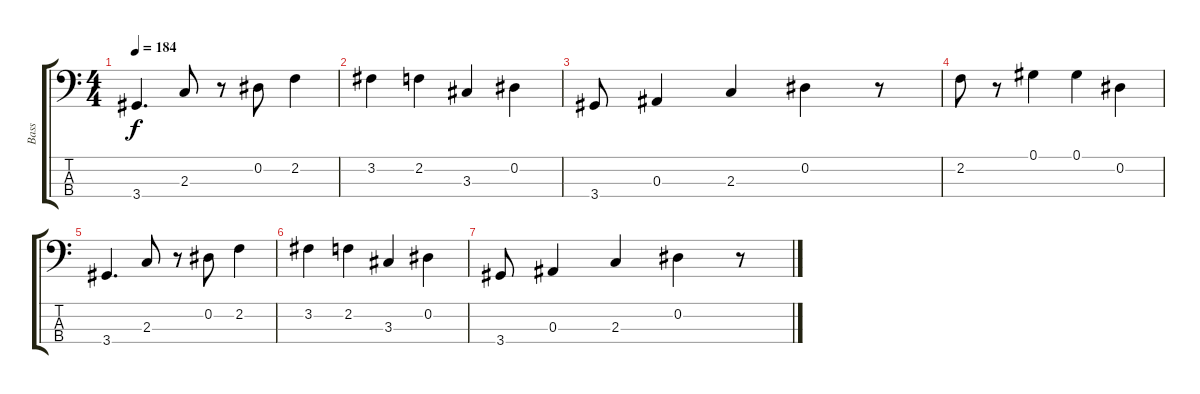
\track ("Bass" "Bass") {instrument electricbassfinger}
\staff {score tabs}
\tuning (Ab2 Eb2 Bb1 F1) {hide}
\ts (4 4)
\tempo 184
\clef f4
\ks c
3.4.4{d dy f} 2.3.8 r.8 0.2.8 2.2.4 |
3.2.4 2.2.4 3.3.4 0.2.4 |
3.4.8 0.3.4 2.3.4 0.2.4 r.8 |
2.2.8 r.8 0.1.4 0.1.4 0.2.4 |
3.4.4{d} 2.3.8 r.8 0.2.8 2.2.4 |
3.2.4 2.2.4 3.3.4 0.2.4 |
3.4.8 0.3.4 2.3.4 0.2.4 r.8
